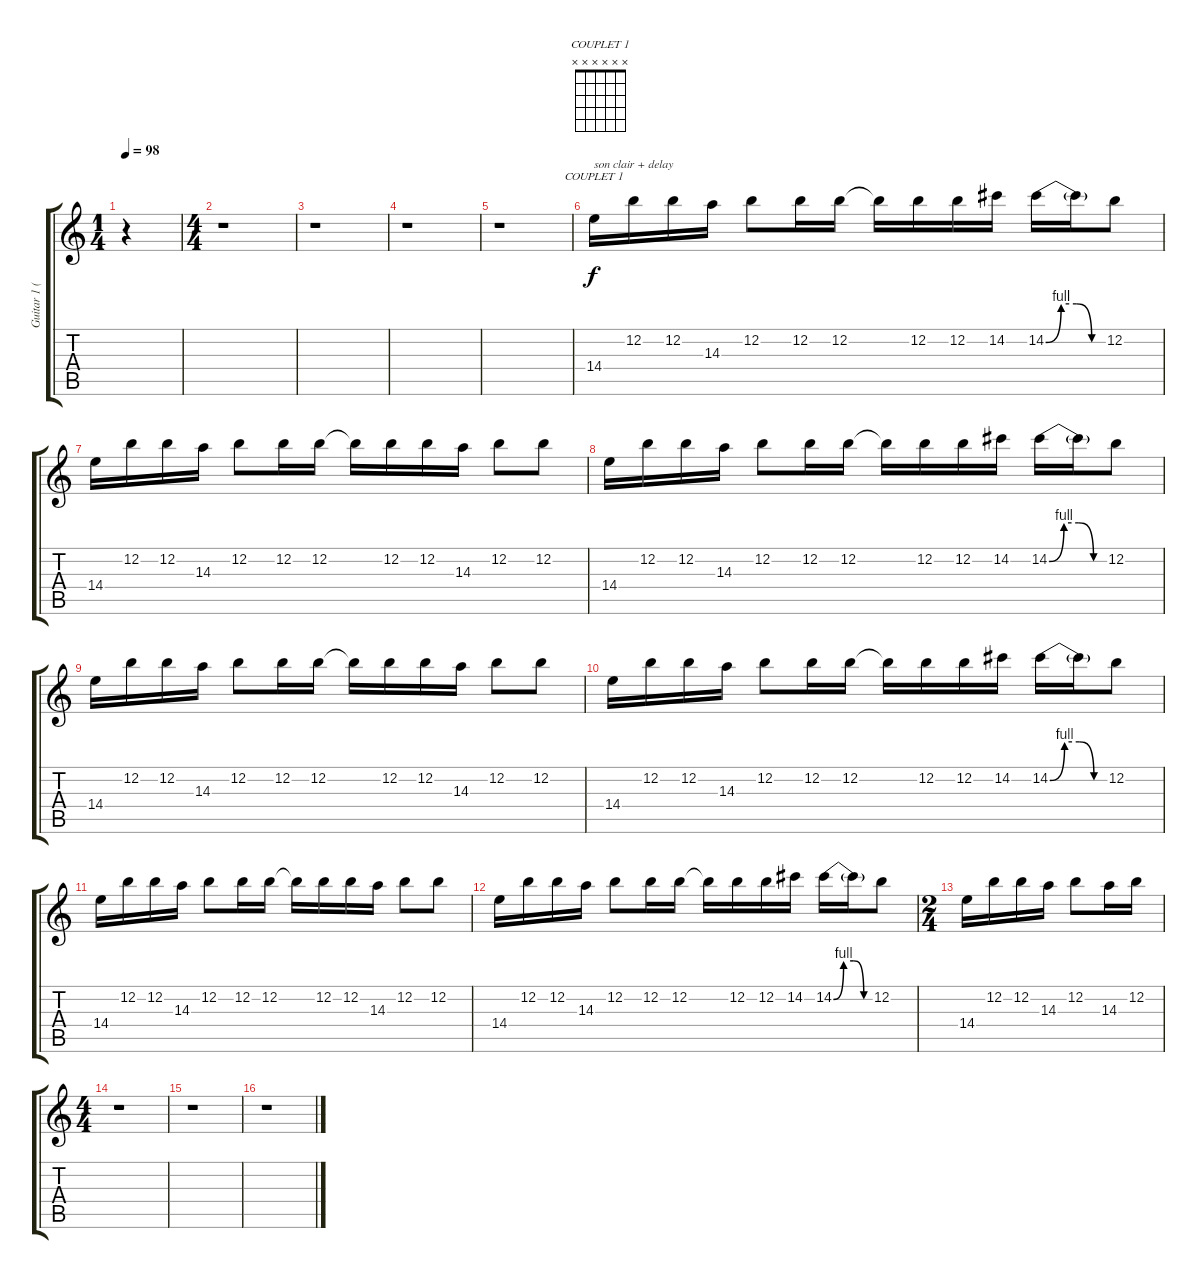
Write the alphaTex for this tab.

\track ("Guitar 1 (Clean)" "Guitar 1 (") {instrument electricguitarmuted}
\staff {score tabs}
\tuning (E4 B3 G3 D3 A2 E2) {hide}
\chord ("COUPLET 1" x x x x x x) {firstfret 0}
\ts (1 4)
\tempo 98
\clef g2
\ks c
r.4{dy f instrument electricguitarmuted} |
\ts (4 4)
r.1 |
r.1 |
r.1 |
r.1 |
14.4.16{ch "COUPLET 1" txt "son clair + delay"} 12.2.16 12.2.16 14.3.16 12.2.8 12.2.16 12.2.16 12.2{t}.16 12.2.16 12.2.16 14.2.16 14.2{be (custom 0 0 15 4 30 4 45 0 60 0)}.16 14.2{t}.16 12.2.8 |
14.4.16 12.2.16 12.2.16 14.3.16 12.2.8 12.2.16 12.2.16 12.2{t}.16 12.2.16 12.2.16 14.3.16 12.2.8 12.2.8 |
14.4.16 12.2.16 12.2.16 14.3.16 12.2.8 12.2.16 12.2.16 12.2{t}.16 12.2.16 12.2.16 14.2.16 14.2{be (custom 0 0 15 4 30 4 45 0 60 0)}.16 14.2{t}.16 12.2.8 |
14.4.16 12.2.16 12.2.16 14.3.16 12.2.8 12.2.16 12.2.16 12.2{t}.16 12.2.16 12.2.16 14.3.16 12.2.8 12.2.8 |
14.4.16 12.2.16 12.2.16 14.3.16 12.2.8 12.2.16 12.2.16 12.2{t}.16 12.2.16 12.2.16 14.2.16 14.2{be (custom 0 0 15 4 30 4 45 0 60 0)}.16 14.2{t}.16 12.2.8 |
14.4.16 12.2.16 12.2.16 14.3.16 12.2.8 12.2.16 12.2.16 12.2{t}.16 12.2.16 12.2.16 14.3.16 12.2.8 12.2.8 |
14.4.16 12.2.16 12.2.16 14.3.16 12.2.8 12.2.16 12.2.16 12.2{t}.16 12.2.16 12.2.16 14.2.16 14.2{be (custom 0 0 15 4 30 4 45 0 60 0)}.16 14.2{t}.16 12.2.8 |
\ts (2 4)
14.4.16 12.2.16 12.2.16 14.3.16 12.2.8 14.3.16 12.2.16 |
\ts (4 4)
r.1 |
r.1 |
r.1
